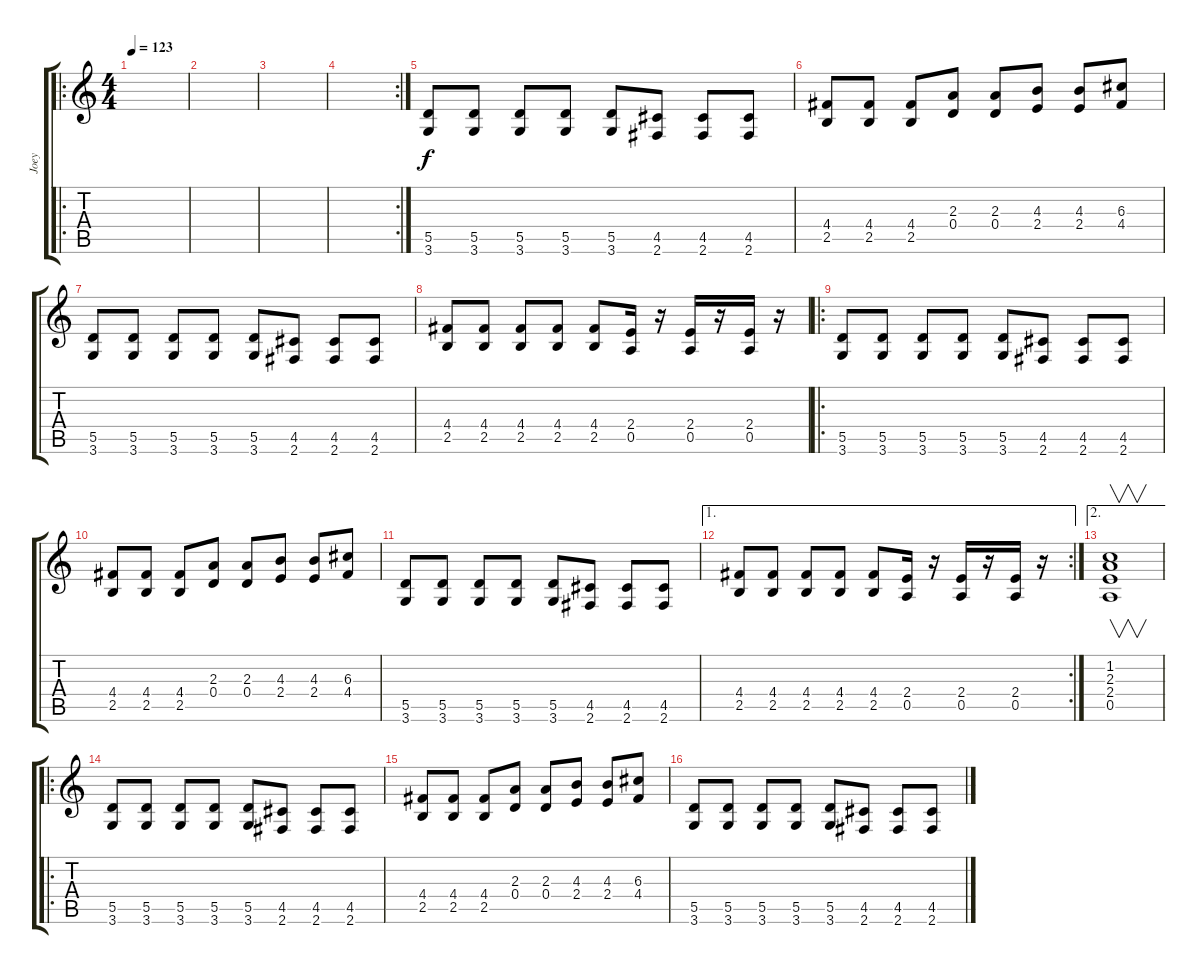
\track ("Joey" "Joey") {instrument distortionguitar}
\staff {score tabs}
\tuning (E4 B3 G3 D3 A2 E2) {hide}
\ro
\ts (4 4)
\tempo 123
\clef g2
\ks c
|
|
|
\rc 2
|
(5.5 3.6).8{dy f volume 7 instrument electricguitarjazz} (5.5 3.6).8 (5.5 3.6).8 (5.5 3.6).8 (5.5 3.6).8 (4.5 2.6).8 (4.5 2.6).8 (4.5 2.6).8 |
(4.4 2.5).8 (4.4 2.5).8 (4.4 2.5).8 (2.3 0.4).8 (2.3 0.4).8 (4.3 2.4).8 (4.3 2.4).8 (6.3 4.4).8 |
(5.5 3.6).8 (5.5 3.6).8 (5.5 3.6).8 (5.5 3.6).8 (5.5 3.6).8 (4.5 2.6).8 (4.5 2.6).8 (4.5 2.6).8 |
(4.4 2.5).8 (4.4 2.5).8 (4.4 2.5).8 (4.4 2.5).8 (4.4 2.5).8 (2.4 0.5).16 r.16 (2.4 0.5).16 r.16 (2.4 0.5).16 r.16 |
\ro
(5.5 3.6).8{volume 7 instrument electricguitarjazz} (5.5 3.6).8 (5.5 3.6).8 (5.5 3.6).8 (5.5 3.6).8 (4.5 2.6).8 (4.5 2.6).8 (4.5 2.6).8 |
(4.4 2.5).8 (4.4 2.5).8 (4.4 2.5).8 (2.3 0.4).8 (2.3 0.4).8 (4.3 2.4).8 (4.3 2.4).8 (6.3 4.4).8 |
(5.5 3.6).8 (5.5 3.6).8 (5.5 3.6).8 (5.5 3.6).8 (5.5 3.6).8 (4.5 2.6).8 (4.5 2.6).8 (4.5 2.6).8 |
\ae 1
\rc 2
(4.4 2.5).8 (4.4 2.5).8 (4.4 2.5).8 (4.4 2.5).8 (4.4 2.5).8 (2.4 0.5).16 r.16 (2.4 0.5).16 r.16 (2.4 0.5).16 r.16 |
\ae 2
(1.2 2.3 2.4 0.5).1{v} |
\ro
(5.5 3.6).8{volume 15 instrument distortionguitar} (5.5 3.6).8 (5.5 3.6).8 (5.5 3.6).8 (5.5 3.6).8 (4.5 2.6).8 (4.5 2.6).8 (4.5 2.6).8 |
(4.4 2.5).8 (4.4 2.5).8 (4.4 2.5).8 (2.3 0.4).8 (2.3 0.4).8 (4.3 2.4).8 (4.3 2.4).8 (6.3 4.4).8 |
(5.5 3.6).8 (5.5 3.6).8 (5.5 3.6).8 (5.5 3.6).8 (5.5 3.6).8 (4.5 2.6).8 (4.5 2.6).8 (4.5 2.6).8
